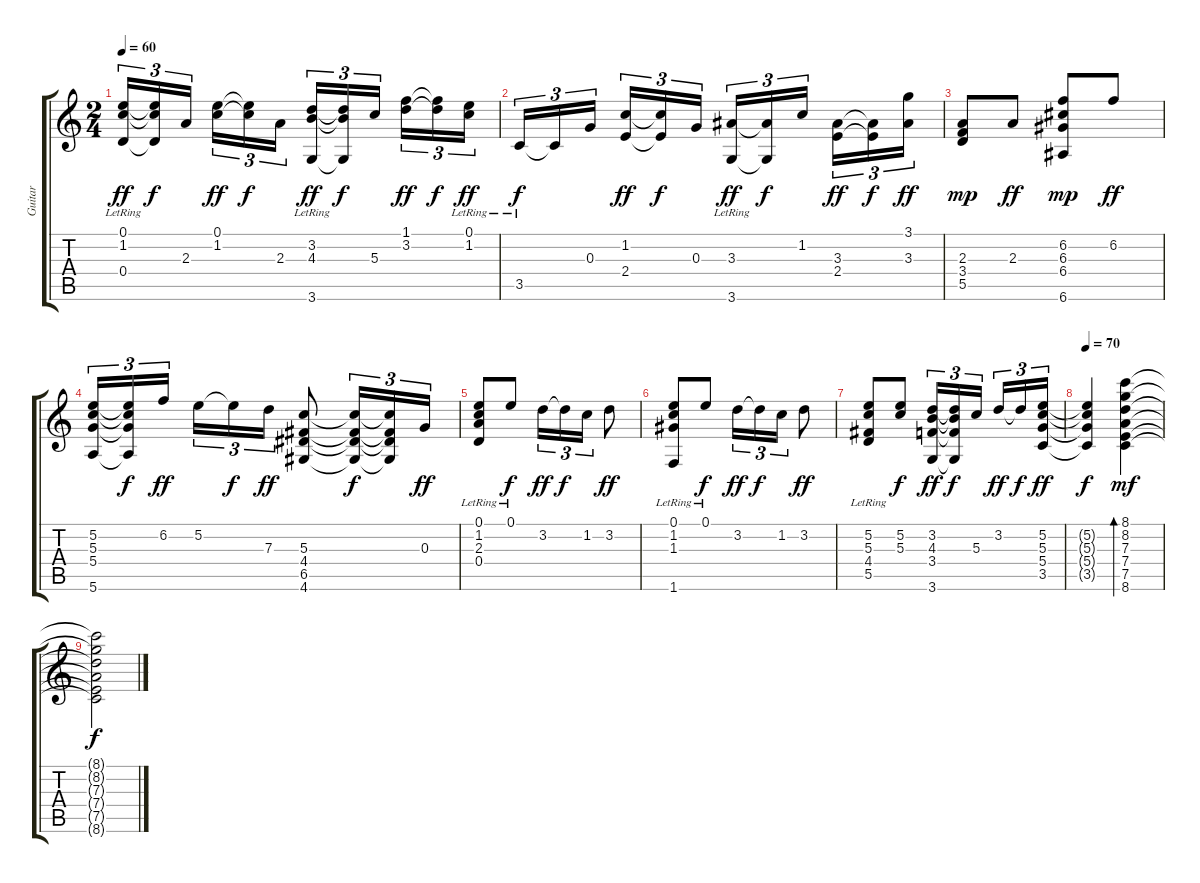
\track ("Guitar" "Guitar") {instrument acousticguitarnylon}
\staff {score tabs}
\tuning (E4 B3 G3 D3 A2 E2) {hide}
\ts (2 4)
\tempo 60
\clef g2
\ks c
(0.1 1.2 0.4{lr}).16{tu (3 2) dy ff} (0.1{t} 1.2{t} 0.4{t}).16{tu (3 2) dy f} 2.3.16{tu (3 2)} (0.1 1.2).16{tu (3 2) dy ff} (0.1{t} 1.2{t}).16{tu (3 2) dy f} 2.3.16{tu (3 2)} (3.2 4.3 3.6{lr}).16{tu (3 2) dy ff} (3.2{t} 4.3{t} 3.6{t}).16{tu (3 2) dy f} 5.3.16{tu (3 2)} (1.1 3.2).16{tu (3 2) dy ff} (1.1{t} 3.2{t}).16{tu (3 2) dy f} (0.1{lr} 1.2{lr}).16{tu (3 2) dy ff} |
3.5{lr}.16{tu (3 2) dy f} 3.5{t}.16{tu (3 2)} 0.3.16{tu (3 2)} (1.2 2.4).16{tu (3 2) dy ff} (1.2{t} 2.4{t}).16{tu (3 2) dy f} 0.3.16{tu (3 2)} (3.3 3.6{lr}).16{tu (3 2) dy ff} (3.3{t} 3.6{t}).16{tu (3 2) dy f} 1.2.16{tu (3 2)} (3.3 2.4).16{tu (3 2) dy ff} (3.3{t} 2.4{t}).16{tu (3 2) dy f} (3.1 3.3).16{tu (3 2) dy ff} |
(2.3 3.4 5.5).8{dy mp} 2.3.8{dy ff} (6.2 6.3 6.4 6.6).8{dy mp} 6.2.8{dy ff} |
(5.2 5.3 5.4 5.6).16{tu (3 2)} (5.2{t} 5.3{t} 5.4{t} 5.6{t}).16{tu (3 2) dy f} 6.2.16{tu (3 2) dy ff} 5.2.16{tu (3 2)} 5.2{t}.16{tu (3 2) dy f} 7.3.16{tu (3 2) dy ff} (5.3 4.4 6.5 4.6).8 (5.3{t} 4.4{t} 6.5{t} 4.6{t}).16{tu (3 2) dy f} (5.3{t} 4.4{t} 6.5{t} 4.6{t}).16{tu (3 2)} 0.3.16{tu (3 2) dy ff} |
(0.1 1.2{lr} 2.3{lr} 0.4{lr}).8 0.1{lr}.8{dy f} 3.2.16{tu (3 2) dy ff} 3.2{t}.16{tu (3 2) dy f} 1.2.16{tu (3 2)} 3.2.8{dy ff} |
(0.1 1.2{lr} 1.3{lr} 1.6{lr}).8 0.1{lr}.8{dy f} 3.2.16{tu (3 2) dy ff} 3.2{t}.16{tu (3 2) dy f} 1.2.16{tu (3 2)} 3.2.8{dy ff} |
(5.2 5.3 4.4 5.5{lr}).8 (5.2 5.3).8{dy f} (3.2 4.3 3.4 3.6).16{tu (3 2) dy ff} (3.2{t} 4.3{t} 3.4{t} 3.6{t}).16{tu (3 2) dy f} 5.3.16{tu (3 2)} 3.2.16{tu (3 2) dy ff} 3.2{t}.16{tu (3 2) dy f} (5.2 5.3 5.4 3.5).16{tu (3 2) dy ff} |
\tempo 70
(5.2{t} 5.3{t} 5.4{t} 3.5{t}).4{dy f volume 11} (8.1 8.2 7.3 7.4 7.5 8.6).4{bd 30 dy mf} |
(8.1{t} 8.2{t} 7.3{t} 7.4{t} 7.5{t} 8.6{t}).2{dy f}
